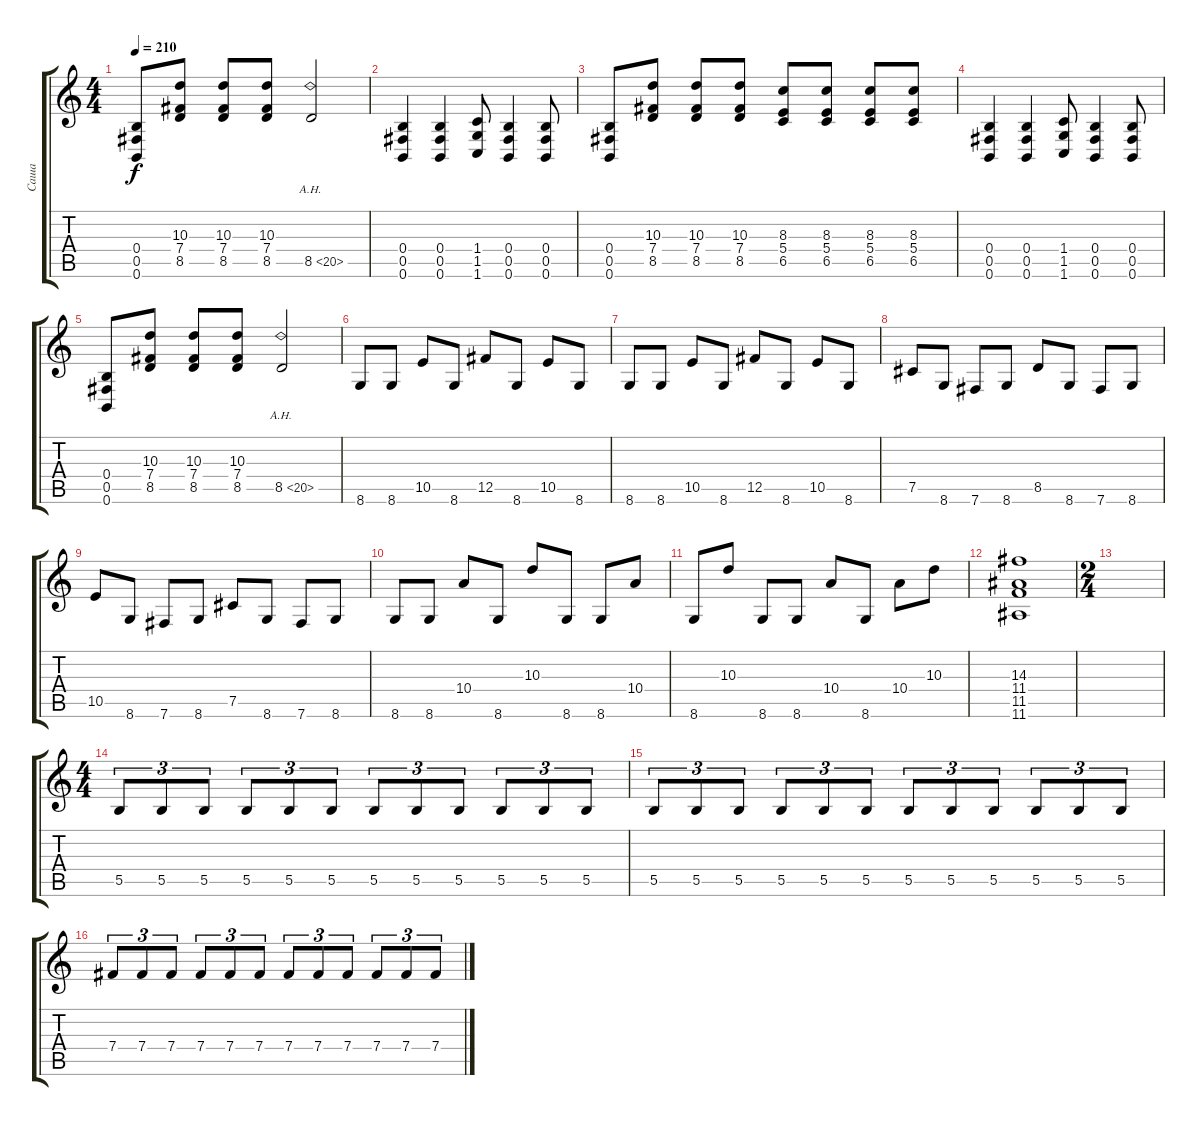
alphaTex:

\track ("Саша" "Саша") {instrument distortionguitar}
\staff {score tabs}
\tuning (Db4 Ab3 E3 B2 Gb2 B1) {hide}
\ts (4 4)
\tempo 210
\clef g2
\ks c
(0.4 0.5 0.6).8{dy f} (10.3 7.4 8.5).8 (10.3 7.4 8.5).8 (10.3 7.4 8.5).8 8.5{ah 12}.2 |
(0.4 0.5 0.6).4 (0.4 0.5 0.6).4 (1.4 1.5 1.6).8 (0.4 0.5 0.6).4 (0.4 0.5 0.6).8 |
(0.4 0.5 0.6).8 (10.3 7.4 8.5).8 (10.3 7.4 8.5).8 (10.3 7.4 8.5).8 (8.3 5.4 6.5).8 (8.3 5.4 6.5).8 (8.3 5.4 6.5).8 (8.3 5.4 6.5).8 |
(0.4 0.5 0.6).4 (0.4 0.5 0.6).4 (1.4 1.5 1.6).8 (0.4 0.5 0.6).4 (0.4 0.5 0.6).8 |
(0.4 0.5 0.6).8 (10.3 7.4 8.5).8 (10.3 7.4 8.5).8 (10.3 7.4 8.5).8 8.5{ah 12}.2 |
8.6.8 8.6.8 10.5.8 8.6.8 12.5.8 8.6.8 10.5.8 8.6.8 |
8.6.8 8.6.8 10.5.8 8.6.8 12.5.8 8.6.8 10.5.8 8.6.8 |
7.5.8 8.6.8 7.6.8 8.6.8 8.5.8 8.6.8 7.6.8 8.6.8 |
10.5.8 8.6.8 7.6.8 8.6.8 7.5.8 8.6.8 7.6.8 8.6.8 |
8.6.8 8.6.8 10.4.8 8.6.8 10.3.8 8.6.8 8.6.8 10.4.8 |
8.6.8 10.3.8 8.6.8 8.6.8 10.4.8 8.6.8 10.4.8 10.3.8 |
(14.3 11.4 11.5 11.6).1 |
\ts (2 4)
|
\ts (4 4)
5.5.8{tu (3 2)} 5.5.8{tu (3 2)} 5.5.8{tu (3 2)} 5.5.8{tu (3 2)} 5.5.8{tu (3 2)} 5.5.8{tu (3 2)} 5.5.8{tu (3 2)} 5.5.8{tu (3 2)} 5.5.8{tu (3 2)} 5.5.8{tu (3 2)} 5.5.8{tu (3 2)} 5.5.8{tu (3 2)} |
5.5.8{tu (3 2)} 5.5.8{tu (3 2)} 5.5.8{tu (3 2)} 5.5.8{tu (3 2)} 5.5.8{tu (3 2)} 5.5.8{tu (3 2)} 5.5.8{tu (3 2)} 5.5.8{tu (3 2)} 5.5.8{tu (3 2)} 5.5.8{tu (3 2)} 5.5.8{tu (3 2)} 5.5.8{tu (3 2)} |
7.4.8{tu (3 2)} 7.4.8{tu (3 2)} 7.4.8{tu (3 2)} 7.4.8{tu (3 2)} 7.4.8{tu (3 2)} 7.4.8{tu (3 2)} 7.4.8{tu (3 2)} 7.4.8{tu (3 2)} 7.4.8{tu (3 2)} 7.4.8{tu (3 2)} 7.4.8{tu (3 2)} 7.4.8{tu (3 2)}
